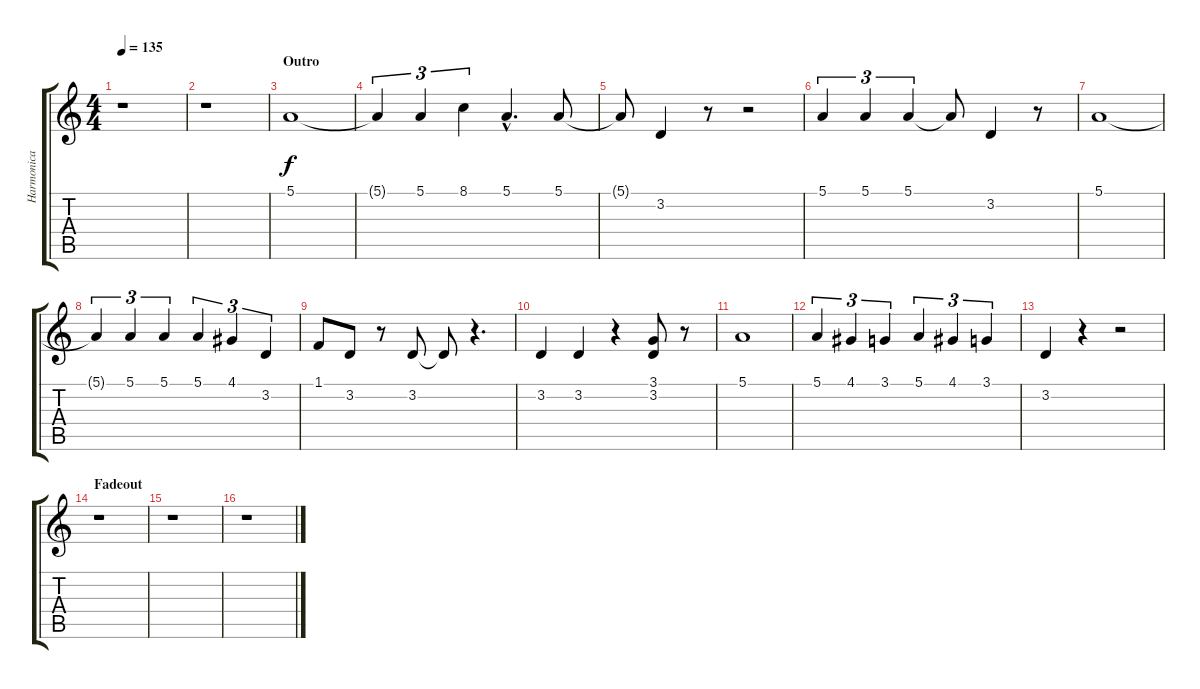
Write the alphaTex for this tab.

\track ("Harmonica" "Harmonica") {instrument harmonica}
\staff {score tabs}
\tuning (E4 B3 G3 D3 A2 E2) {hide}
\ts (4 4)
\tempo 135
\clef g2
\ks c
r.1{dy f} |
r.1 |
\section ("" "Outro")
5.1.1 |
5.1{t}.4{tu (3 2)} 5.1.4{tu (3 2)} 8.1.4{tu (3 2)} 5.1{hac}.4{d} 5.1.8 |
5.1{t}.8 3.2.4 r.8 r.2 |
5.1.4{tu (3 2)} 5.1.4{tu (3 2)} 5.1.4{tu (3 2)} 5.1{t}.8 3.2.4 r.8 |
5.1.1 |
5.1{t}.4{tu (3 2)} 5.1.4{tu (3 2)} 5.1.4{tu (3 2)} 5.1.4{tu (3 2)} 4.1.4{tu (3 2)} 3.2.4{tu (3 2)} |
1.1.8 3.2.8 r.8 3.2.8 3.2{t}.8 r.4{d} |
3.2.4 3.2.4 r.4 (3.1 3.2).8 r.8 |
5.1.1 |
5.1.4{tu (3 2)} 4.1.4{tu (3 2)} 3.1.4{tu (3 2)} 5.1.4{tu (3 2)} 4.1.4{tu (3 2)} 3.1.4{tu (3 2)} |
3.2.4 r.4 r.2 |
\section ("" "Fadeout")
r.1 |
r.1 |
r.1
